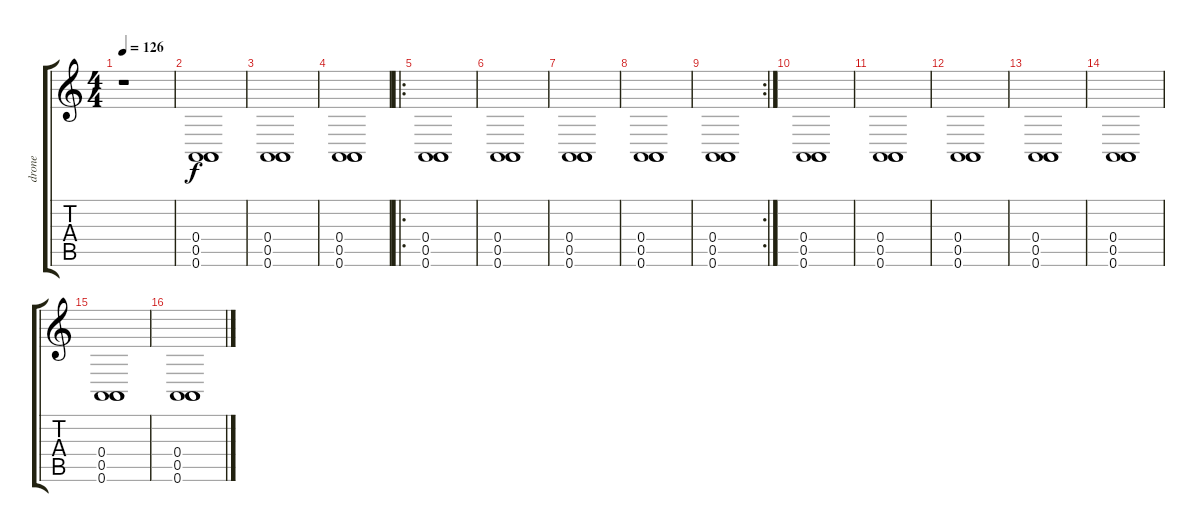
\track ("drone" "drone") {instrument rockorgan}
\staff {score tabs}
\tuning (E4 B3 G3 A2 A2 A2) {hide}
\ts (4 4)
\tempo 126
\clef g2
\ks c
r.1{dy f instrument rockorgan} |
(0.4 0.5 0.6).1 |
(0.4 0.5 0.6).1 |
(0.4 0.5 0.6).1 |
\ro
(0.4 0.5 0.6).1 |
(0.4 0.5 0.6).1 |
(0.4 0.5 0.6).1 |
(0.4 0.5 0.6).1 |
\rc 2
(0.4 0.5 0.6).1 |
(0.4 0.5 0.6).1 |
(0.4 0.5 0.6).1 |
(0.4 0.5 0.6).1 |
(0.4 0.5 0.6).1 |
(0.4 0.5 0.6).1 |
(0.4 0.5 0.6).1 |
(0.4 0.5 0.6).1
